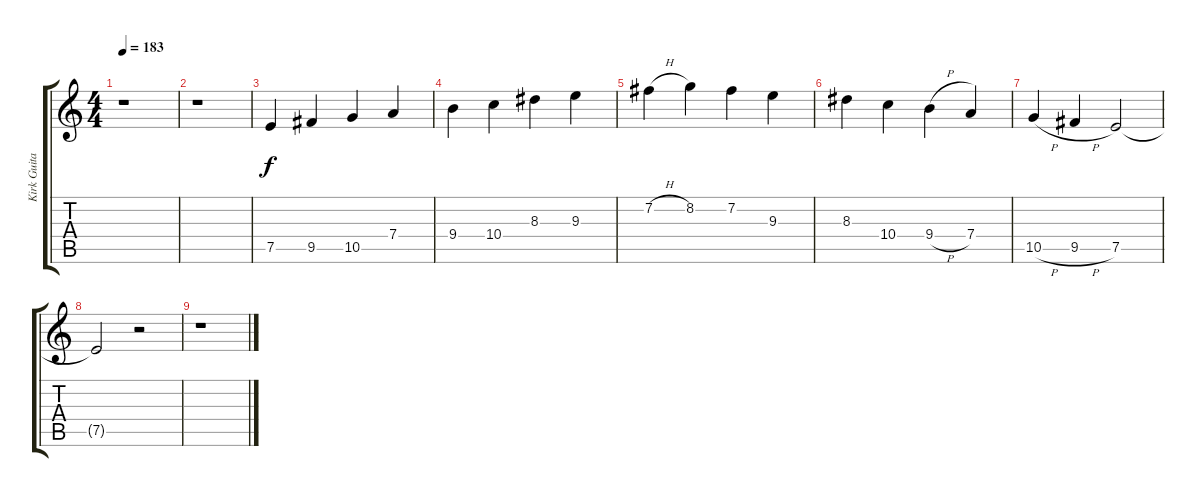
\track ("Kirk Guitar 1" "Kirk Guita") {instrument distortionguitar}
\staff {score tabs}
\tuning (E4 B3 G3 D3 A2 E2) {hide}
\ts (4 4)
\tempo 183
\clef g2
\ks c
r.1{dy f} |
r.1 |
7.5.4 9.5.4 10.5.4 7.4.4 |
9.4.4 10.4.4 8.3.4 9.3.4 |
7.2{h}.4 8.2.4 7.2.4 9.3.4 |
8.3.4 10.4.4 9.4{h}.4 7.4.4 |
10.5{h}.4 9.5{h}.4 7.5.2 |
7.5{t}.2 r.2 |
r.1
